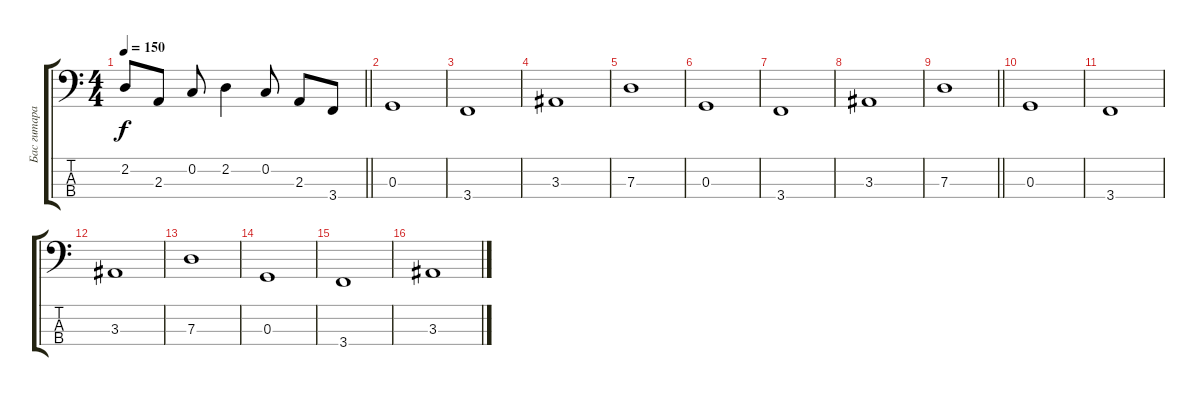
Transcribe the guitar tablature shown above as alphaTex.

\track ("Бас гитара" "Бас гитара") {instrument electricbassfinger}
\staff {score tabs}
\tuning (F2 C2 G1 D1) {hide}
\ts (4 4)
\tempo 150
\clef f4
\barLineRight lightlight
\ks c
2.2.8{dy f} 2.3.8 0.2.8 2.2.4 0.2.8 2.3.8 3.4.8 |
0.3.1 |
3.4.1 |
3.3.1 |
7.3.1 |
0.3.1 |
3.4.1 |
3.3.1 |
\barLineRight lightlight
7.3.1 |
0.3.1 |
3.4.1 |
3.3.1 |
7.3.1 |
0.3.1 |
3.4.1 |
3.3.1
